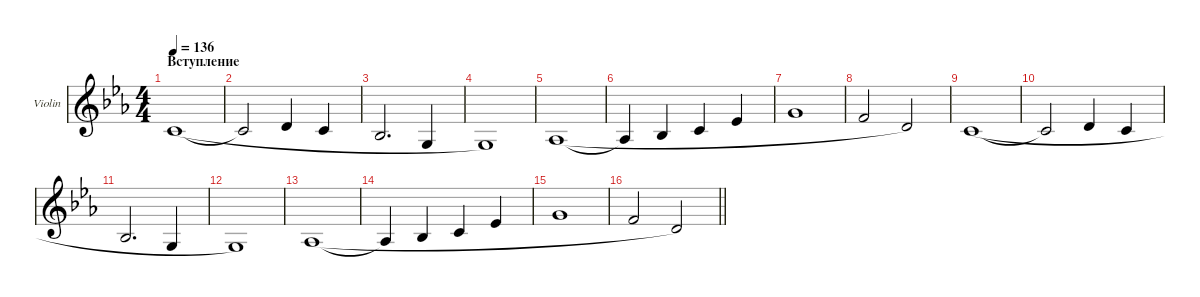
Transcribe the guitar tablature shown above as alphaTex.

\defaultSystemsLayout 4
\hideDynamics
\bracketExtendMode groupsimilarinstruments
\multiTrackTrackNamePolicy allsystems
\firstSystemTrackNameOrientation horizontal
\otherSystemsTrackNameOrientation horizontal
\track ("Violin" "Violin") {instrument violin}
\staff {score}
\tuning (E5 A4 D4 G3)
\ts (4 4)
\section ("" "Вступление")
\scale
0.237209
\tempo 136
\accidentals auto
\clef g2
\ottava regular
\simile none
\ks cminor
5.4.1{dy f legatoorigin instrument violin} |
\scale
0.2 5.4{t}.2{legatoorigin} 7.4.4{legatoorigin} 5.4.4{legatoorigin} |
\scale
0.2 3.4.2{d legatoorigin} 0.4.4{legatoorigin} |
\scale
0.243955 0.4.1 |
\scale
0.120638 1.4.1{legatoorigin} |
1.4{t}.4{legatoorigin} 3.4.4{legatoorigin} 5.4.4{legatoorigin} 8.4.4{legatoorigin} |
5.3.1{legatoorigin} |
3.3.2{legatoorigin} 7.4.2 |
5.4.1{legatoorigin} |
5.4{t}.2{legatoorigin} 7.4.4{legatoorigin} 5.4.4{legatoorigin} |
3.4.2{d legatoorigin} 0.4.4{legatoorigin} |
\scale
0.213439 0.4.1 |
\scale
0.13834 1.4.1{legatoorigin} |
\scale
0.16996 1.4{t}.4{legatoorigin} 3.4.4{legatoorigin} 5.4.4{legatoorigin} 8.4.4{legatoorigin} |
\scale
0.111242 5.3.1{legatoorigin} |
\scale
0.141396
\barLineRight lightlight
3.3.2{legatoorigin} 7.4.2
